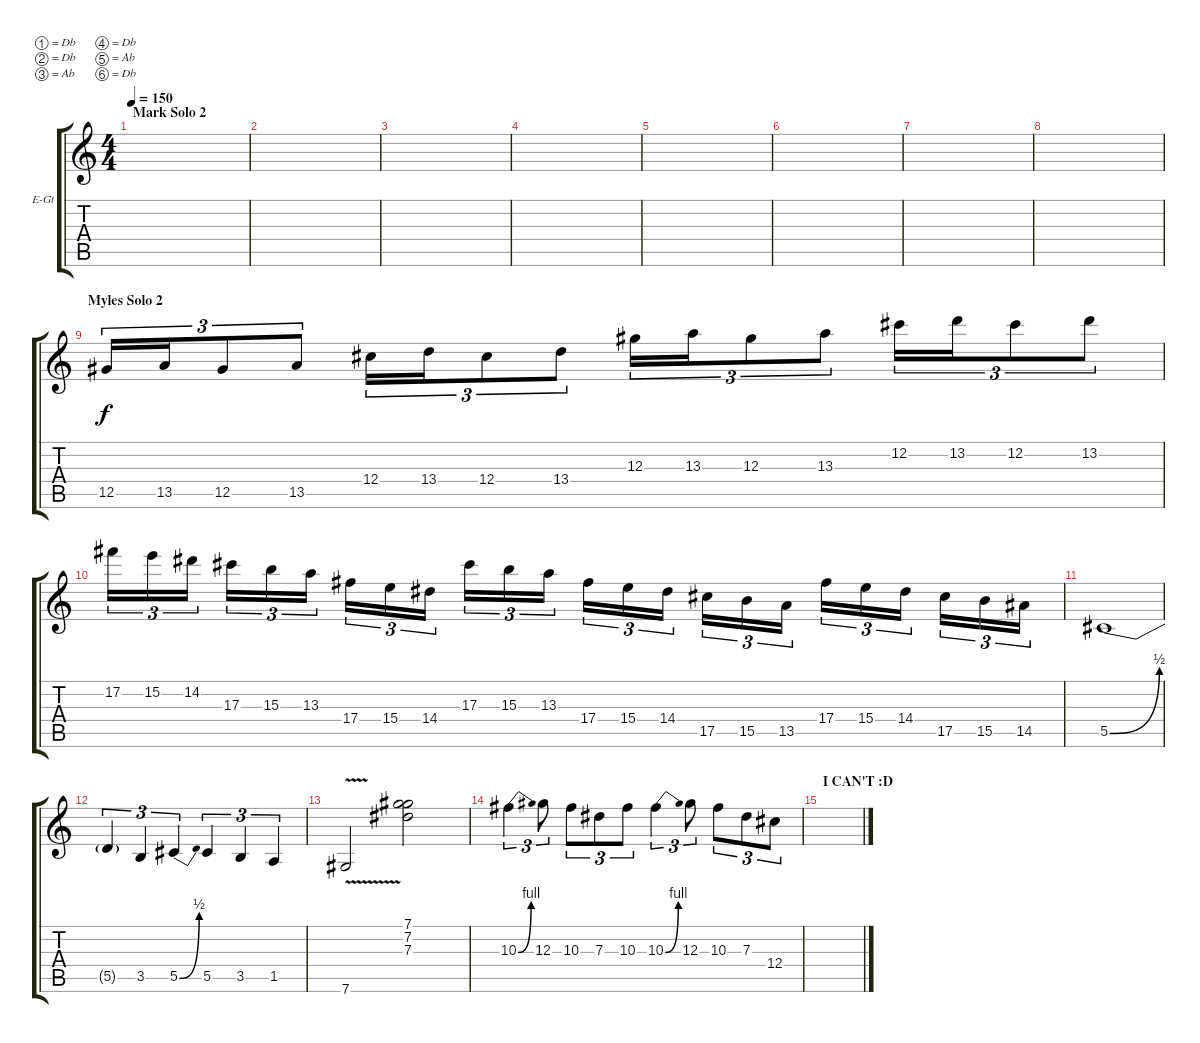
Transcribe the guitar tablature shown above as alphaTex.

\defaultSystemsLayout 4
\bracketExtendMode groupsimilarinstruments
\firstSystemTrackNameOrientation horizontal
\otherSystemsTrackNameOrientation horizontal
\track ("Myles" "E-Gt") {instrument distortionguitar}
\staff {score tabs}
\tuning (Db4 Db4 Ab3 Db3 Ab2 Db2)
\ts (4 4)
\section ("" "Mark Solo 2")
\tempo 150
\clef g2
\ks c
|
|
|
|
|
|
|
|
\section ("" "Myles Solo 2")
12.5.16{tu (3 2)} 13.5.16{tu (3 2)} 12.5.8{tu (3 2)} 13.5.8{tu (3 2)} 12.4.16{tu (3 2)} 13.4.16{tu (3 2)} 12.4.8{tu (3 2)} 13.4.8{tu (3 2)} 12.3.16{tu (3 2)} 13.3.16{tu (3 2)} 12.3.8{tu (3 2)} 13.3.8{tu (3 2)} 12.2.16{tu (3 2)} 13.2.16{tu (3 2)} 12.2.8{tu (3 2)} 13.2.8{tu (3 2)} |
17.2.16{tu (3 2)} 15.2.16{tu (3 2)} 14.2.16{tu (3 2)} 17.3.16{tu (3 2)} 15.3.16{tu (3 2)} 13.3.16{tu (3 2)} 17.4.16{tu (3 2)} 15.4.16{tu (3 2)} 14.4.16{tu (3 2)} 17.3.16{tu (3 2)} 15.3.16{tu (3 2)} 13.3.16{tu (3 2)} 17.4.16{tu (3 2)} 15.4.16{tu (3 2)} 14.4.16{tu (3 2)} 17.5.16{tu (3 2)} 15.5.16{tu (3 2)} 13.5.16{tu (3 2)} 17.4.16{tu (3 2)} 15.4.16{tu (3 2)} 14.4.16{tu (3 2)} 17.5.16{tu (3 2)} 15.5.16{tu (3 2)} 14.5.16{tu (3 2)} |
5.5{be (bend 0 0 15 2)}.1 |
5.5{t}.4{tu (3 2)} 3.5.4{tu (3 2)} 5.5{be (bend 0 0 14.399999999999999 2)}.4{tu (3 2)} 5.5.4{tu (3 2)} 3.5.4{tu (3 2)} 1.5.4{tu (3 2)} |
7.6{v}.2 (7.2 7.1 7.3).2 |
10.3{be (bend 0 0 15 4)}.4{tu (3 2)} 12.3.8{tu (3 2)} 10.3.8{tu (3 2)} 7.3.8{tu (3 2)} 10.3.8{tu (3 2)} 10.3{be (bend 0 0 15 4)}.4{tu (3 2)} 12.3.8{tu (3 2)} 10.3.8{tu (3 2)} 7.3.8{tu (3 2)} 12.4.8{tu (3 2)} |
\section ("" "I CAN'T :D")
